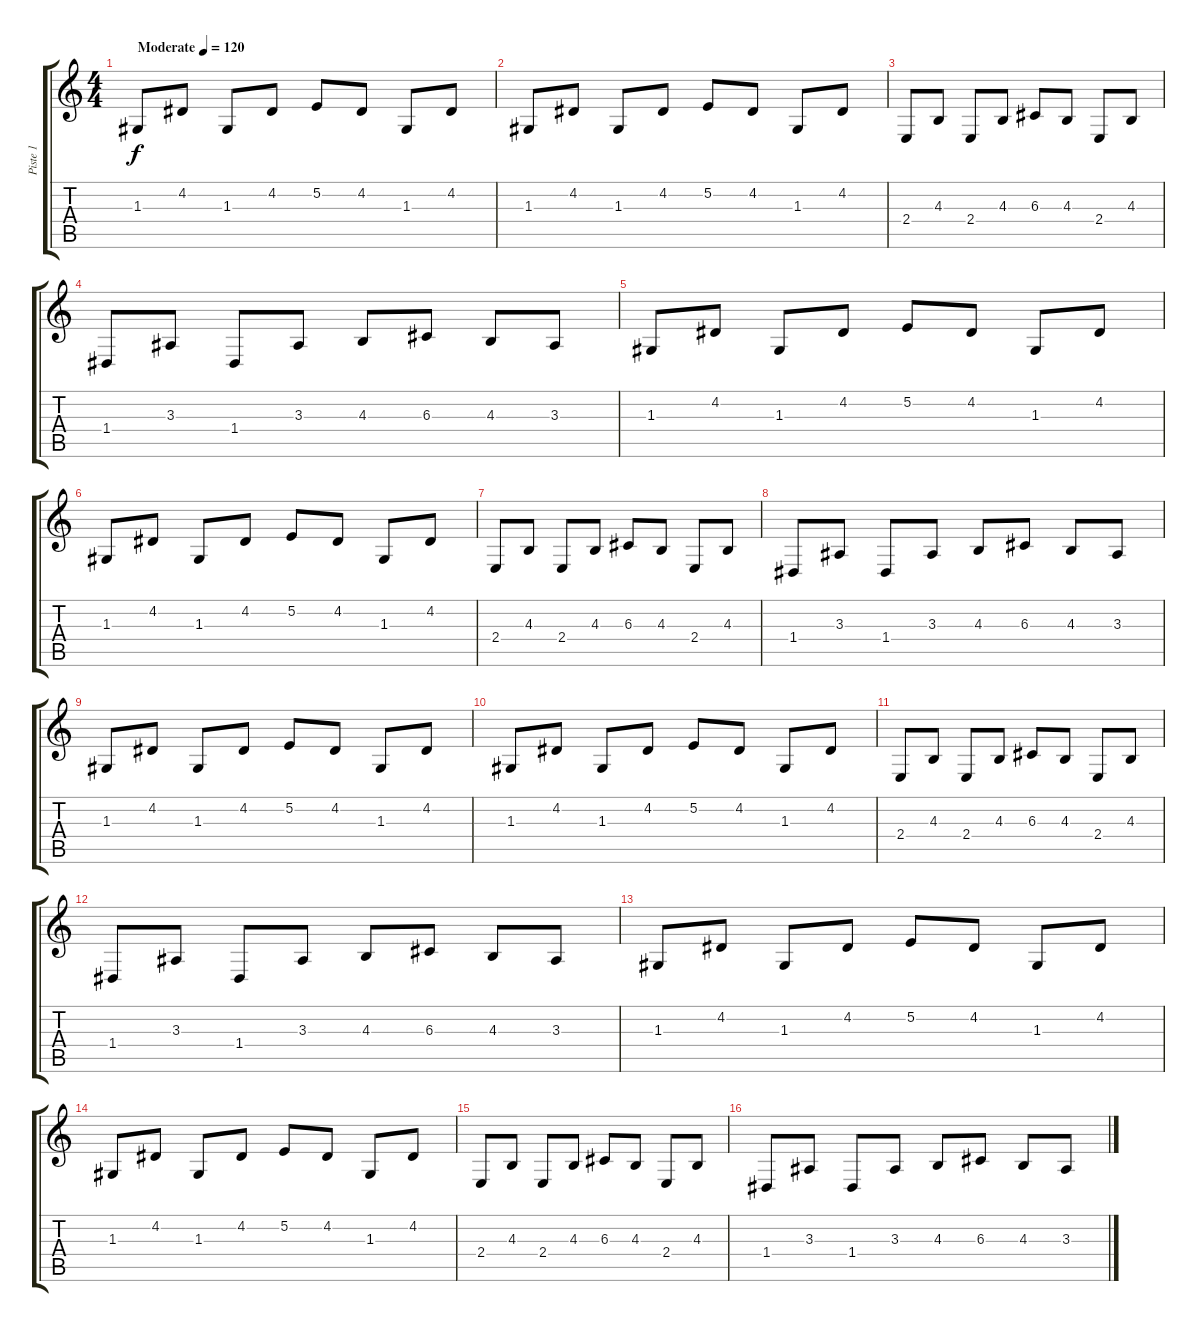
\track ("Piste 1" "Piste 1") {instrument pizzicatostrings}
\staff {score tabs}
\tuning (E4 B3 G3 D3 A2 E2) {hide}
\ts (4 4)
\tempo (120 "Moderate")
\clef g2
\ks c
1.3.8{dy f instrument pizzicatostrings} 4.2.8 1.3.8 4.2.8 5.2.8 4.2.8 1.3.8 4.2.8 |
1.3.8 4.2.8 1.3.8 4.2.8 5.2.8 4.2.8 1.3.8 4.2.8 |
2.4.8 4.3.8 2.4.8 4.3.8 6.3.8 4.3.8 2.4.8 4.3.8 |
1.4.8 3.3.8 1.4.8 3.3.8 4.3.8 6.3.8 4.3.8 3.3.8 |
1.3.8 4.2.8 1.3.8 4.2.8 5.2.8 4.2.8 1.3.8 4.2.8 |
1.3.8 4.2.8 1.3.8 4.2.8 5.2.8 4.2.8 1.3.8 4.2.8 |
2.4.8 4.3.8 2.4.8 4.3.8 6.3.8 4.3.8 2.4.8 4.3.8 |
1.4.8 3.3.8 1.4.8 3.3.8 4.3.8 6.3.8 4.3.8 3.3.8 |
1.3.8 4.2.8 1.3.8 4.2.8 5.2.8 4.2.8 1.3.8 4.2.8 |
1.3.8 4.2.8 1.3.8 4.2.8 5.2.8 4.2.8 1.3.8 4.2.8 |
2.4.8 4.3.8 2.4.8 4.3.8 6.3.8 4.3.8 2.4.8 4.3.8 |
1.4.8 3.3.8 1.4.8 3.3.8 4.3.8 6.3.8 4.3.8 3.3.8 |
1.3.8 4.2.8 1.3.8 4.2.8 5.2.8 4.2.8 1.3.8 4.2.8 |
1.3.8 4.2.8 1.3.8 4.2.8 5.2.8 4.2.8 1.3.8 4.2.8 |
2.4.8 4.3.8 2.4.8 4.3.8 6.3.8 4.3.8 2.4.8 4.3.8 |
1.4.8 3.3.8 1.4.8 3.3.8 4.3.8 6.3.8 4.3.8 3.3.8
